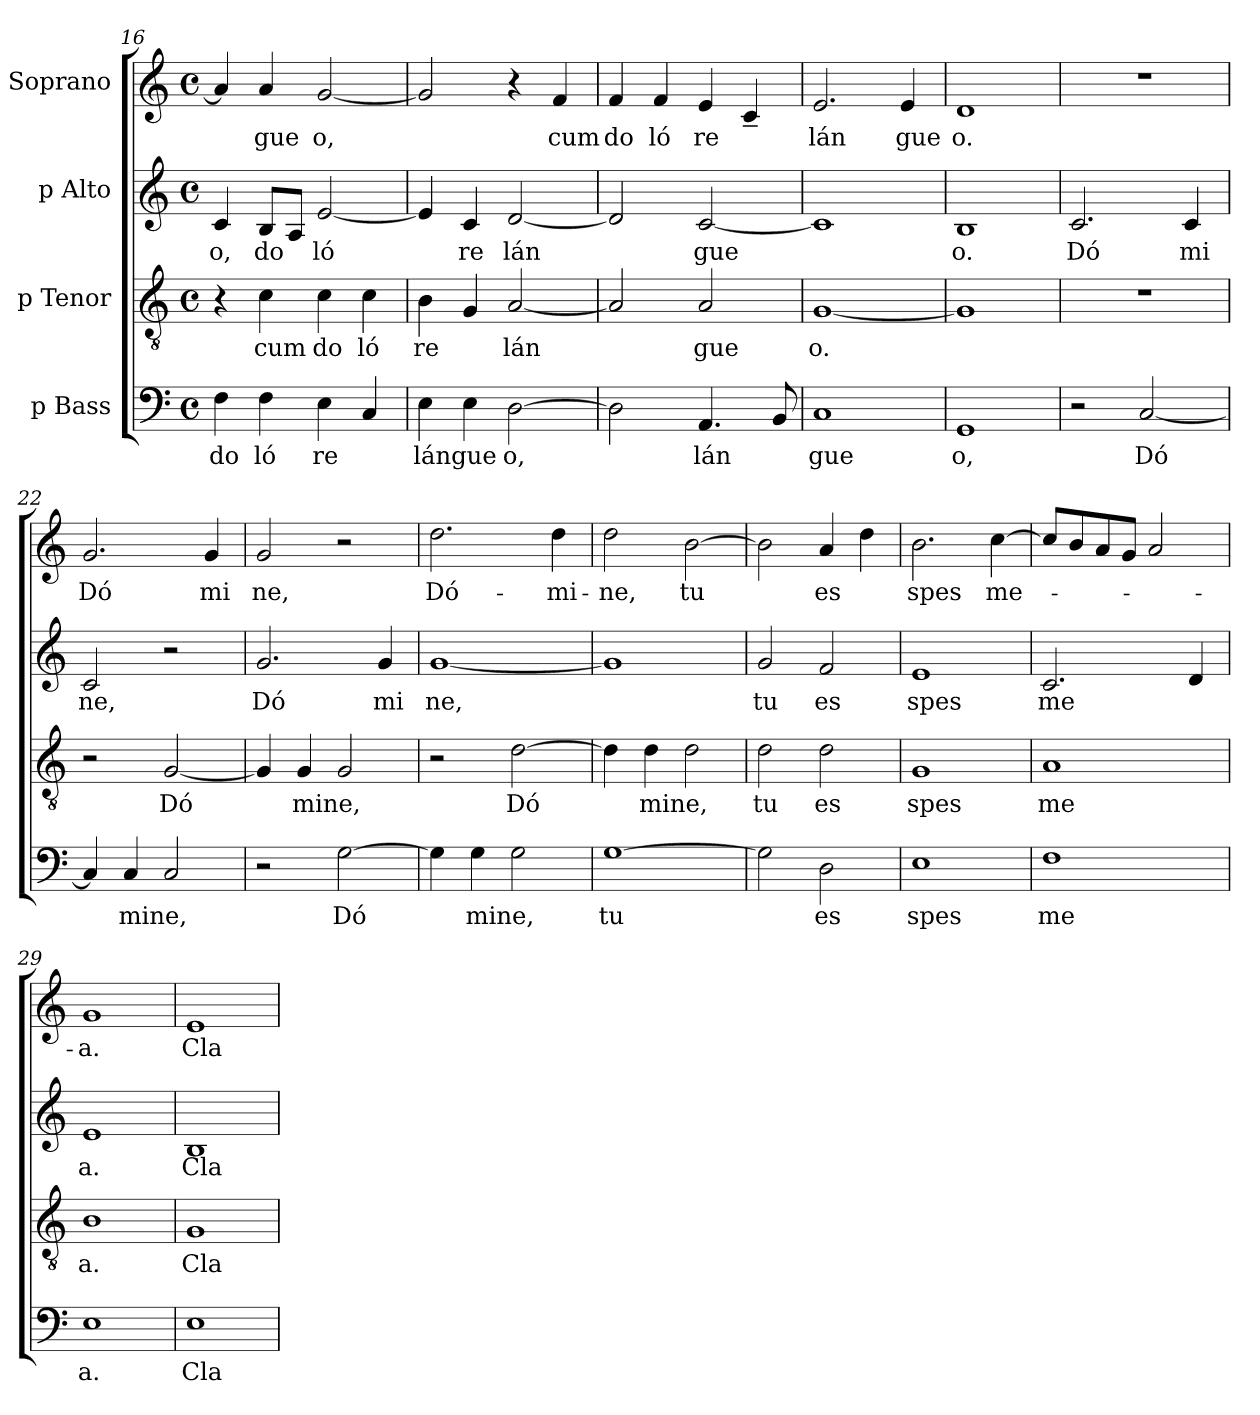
**kern	**text	**kern	**text	**kern	**text	**kern	**text
*part4	*part4	*part3	*part3	*part2	*part2	*part1	*part1
*staff4	*staff4	*staff3	*staff3	*staff2	*staff2	*staff1	*staff1
*I"p Bass	*	*I"p Tenor	*	*I"p Alto	*	*I"Soprano	*
*clefF4	*	*clefGv2	*	*clefG2	*	*clefG2	*
*M4/4	*	*M4/4	*	*M4/4	*	*M4/4	*
*met(c)	*	*met(c)	*	*met(c)	*	*met(c)	*
=16	=16	=16	=16	=16	=16	=16	=16
!	!LO:LY:b:cj	!	!	!	!LO:LY:b:cj	!	!
4F\	do	4r	.	4c/	o,	4a/]	.
!	!LO:LY:b:cj	!	!LO:LY:b:cj	!	!LO:LY:b:cj	!	!LO:LY:b:cj
4F\	ló	4c\	cum	8B/L	do	4a/	gue
.	.	.	.	8A/J	.	.	.
!	!LO:LY:b:cj	!	!LO:LY:b:cj	!	!LO:LY:b:cj	!	!LO:LY:b:cj
4E\	re	4c\	do	[<2e/	ló	[<2g/	o,
!	!	!	!LO:LY:b:cj	!	!	!	!
4C/	.	4c\	ló	.	.	.	.
=17	=17	=17	=17	=17	=17	=17	=17
!	!LO:LY:b	!	!LO:LY:b:cj	!	!	!	!
4E\	lángue	4B\	re	4e/]	.	2g/]	.
!	!	!	!	!	!LO:LY:b:cj	!	!
4E\	.	4G/	.	4c/	re	.	.
!	!LO:LY:b:cj	!	!LO:LY:b	!	!LO:LY:b	!	!
[>2D\	o,	[<2A/	lán	[<2d/	lán	4r	.
!	!	!	!	!	!	!	!LO:LY:b:cj
.	.	.	.	.	.	4f/	cum
=18	=18	=18	=18	=18	=18	=18	=18
!	!	!	!	!	!	!	!LO:LY:b:cj
2D\]	.	2A/]	.	2d/]	.	4f/	do
!	!	!	!	!	!	!	!LO:LY:b:cj
.	.	.	.	.	.	4f/	ló
!	!LO:LY:b	!	!LO:LY:b:cj	!	!LO:LY:b	!	!LO:LY:b:cj
4.AA/	lán	2A/	gue	[<2c/	gue	4e/	re
.	.	.	.	.	.	4c~</	.
8BB/	.	.	.	.	.	.	.
=19	=19	=19	=19	=19	=19	=19	=19
!	!LO:LY:b:cj	!	!LO:LY:b:cj	!	!	!	!LO:LY:b:cj
1C	gue	[<1G	o.	1c]	.	2.e/	lán
!	!	!	!	!	!	!	!LO:LY:b:cj
.	.	.	.	.	.	4e/	gue
=20	=20	=20	=20	=20	=20	=20	=20
!	!LO:LY:b:cj	!	!	!	!LO:LY:b:cj	!	!LO:LY:b:cj
1GG	o,	1G]	.	1B	o.	1d	o.
=21	=21	=21	=21	=21	=21	=21	=21
!	!	!	!	!	!LO:LY:b:cj	!	!
2r	.	1r	.	2.c/	Dó	1r	.
!	!LO:LY:b:cj	!	!	!	!	!	!
[<2C/	Dó	.	.	.	.	.	.
!	!	!	!	!	!LO:LY:b:cj	!	!
.	.	.	.	4c/	mi	.	.
=22	=22	=22	=22	=22	=22	=22	=22
!	!	!	!	!	!LO:LY:b:cj	!	!LO:LY:b:cj
4C/]	.	2r	.	2c/	ne,	2.g/	Dó
!	!LO:LY:b	!	!	!	!	!	!
4C/	mine,	.	.	.	.	.	.
!	!	!	!LO:LY:b:cj	!	!	!	!
2C/	.	[>2G/	Dó	2r	.	.	.
!	!	!	!	!	!	!	!LO:LY:b:cj
.	.	.	.	.	.	4g/	mi
!!LO:LB:g=z
=23	=23	=23	=23	=23	=23	=23	=23
!	!	!	!	!	!LO:LY:b:cj	!	!LO:LY:b:cj
2r	.	4G/]	.	2.g/	Dó	2g/	ne,
!	!	!	!LO:LY:b	!	!	!	!
.	.	4G/	mine,	.	.	.	.
!	!LO:LY:b:cj	!	!	!	!	!	!
[>2G\	Dó	2G/	.	.	.	2r	.
!	!	!	!	!	!LO:LY:b:cj	!	!
.	.	.	.	4g/	mi	.	.
=24	=24	=24	=24	=24	=24	=24	=24
!	!	!	!	!	!LO:LY:b:cj	!	!LO:LY:b:cj
4G\]	.	2r	.	[<1g	ne,	2.dd\	Dó-
!	!LO:LY:b	!	!	!	!	!	!
4G\	mine,	.	.	.	.	.	.
!	!	!	!LO:LY:b:cj	!	!	!	!
2G\	.	[>2d\	Dó	.	.	.	.
!	!	!	!	!	!	!	!LO:LY:b:cj
.	.	.	.	.	.	4dd\	-mi-
=25	=25	=25	=25	=25	=25	=25	=25
!	!LO:LY:b:cj	!	!	!	!	!	!LO:LY:b:cj
[>1G	tu	4d\]	.	1g]	.	2dd\	-ne,
!	!	!	!LO:LY:b	!	!	!	!
.	.	4d\	mine,	.	.	.	.
!	!	!	!	!	!	!	!LO:LY:b:cj
.	.	2d\	.	.	.	[>2b\	tu
=26	=26	=26	=26	=26	=26	=26	=26
!	!	!	!LO:LY:b:cj	!	!LO:LY:b:cj	!	!
2G\]	.	2d\	tu	2g/	tu	2b\]	.
!	!LO:LY:b:cj	!	!LO:LY:b:cj	!	!LO:LY:b:cj	!	!LO:LY:b:cj
2D\	es	2d\	es	2f/	es	4a/	es
.	.	.	.	.	.	4dd\	.
=27	=27	=27	=27	=27	=27	=27	=27
!	!LO:LY:b:cj	!	!LO:LY:b:cj	!	!LO:LY:b:cj	!	!LO:LY:b:cj
1E	spes	1G	spes	1e	spes	2.b\	spes
!	!	!	!	!	!	!	!LO:LY:b
.	.	.	.	.	.	[>4cc\	me-
=28	=28	=28	=28	=28	=28	=28	=28
!	!LO:LY:b:cj	!	!LO:LY:b:cj	!	!LO:LY:b	!	!
1F	me	1A	me	2.c/	me	8cc/L]	.
.	.	.	.	.	.	8b/	.
.	.	.	.	.	.	8a/	.
.	.	.	.	.	.	8g/J	.
.	.	.	.	.	.	2a/	.
.	.	.	.	4d/	.	.	.
=29	=29	=29	=29	=29	=29	=29	=29
!	!LO:LY:b:cj	!	!LO:LY:b:cj	!	!LO:LY:b:cj	!	!LO:LY:b:cj
1E	a.	1B	a.	1e	a.	1g	-a.
=30	=30	=30	=30	=30	=30	=30	=30
!	!LO:LY:b:cj	!	!LO:LY:b:cj	!	!LO:LY:b:cj	!	!LO:LY:b:cj
1E	Cla	1G	Cla	1B	Cla	1e	Cla-
=	=	=	=	=	=	=	=
*-	*-	*-	*-	*-	*-	*-	*-
